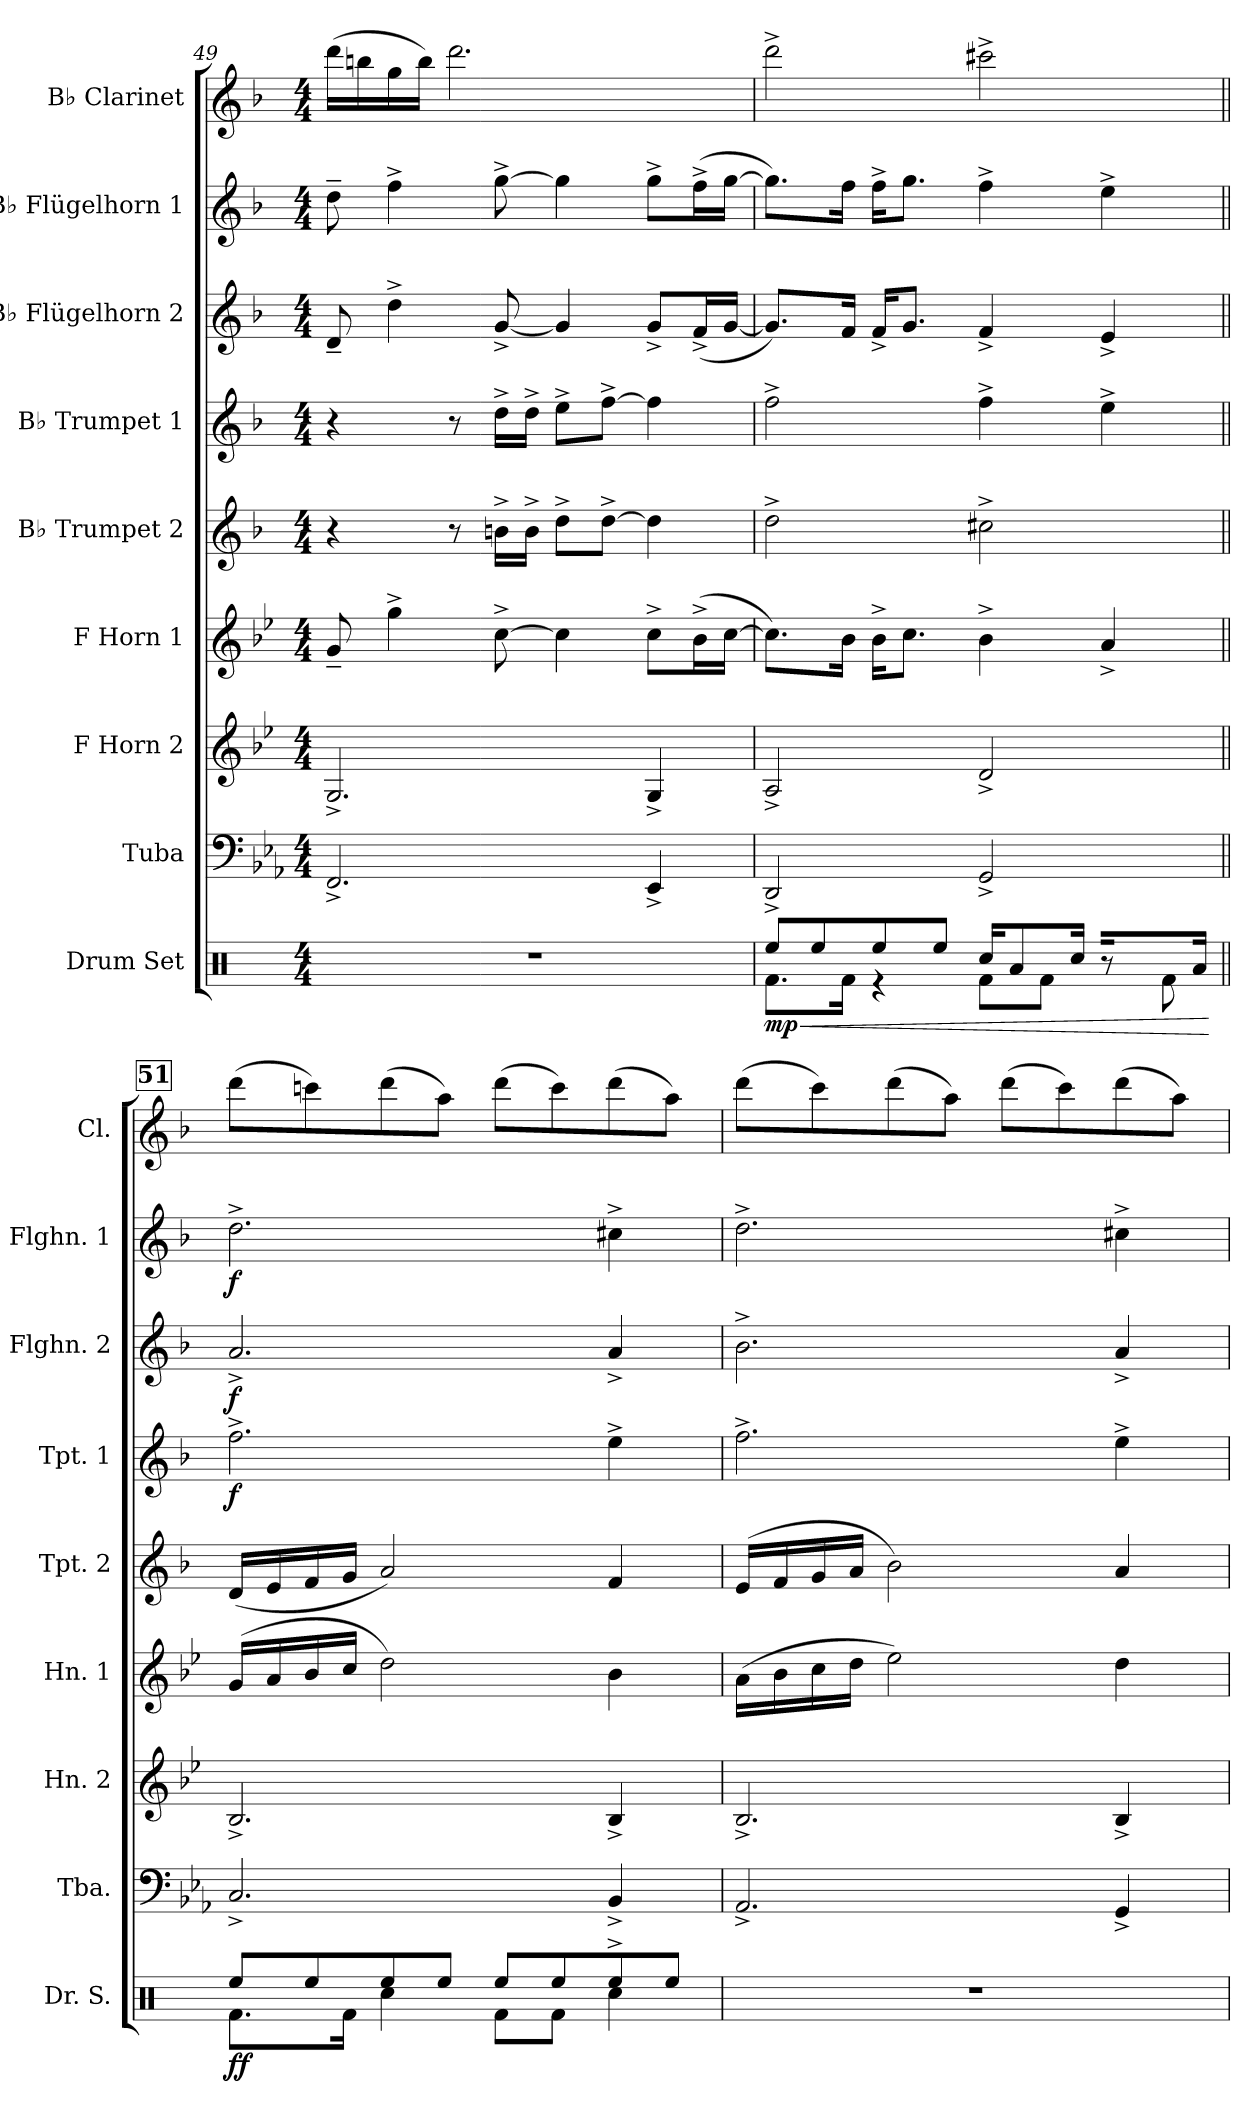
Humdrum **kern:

**kern	**dynam	**kern	**kern	**kern	**kern	**kern	**dynam	**kern	**dynam	**kern	**dynam	**kern
*part9	*part9	*part8	*part7	*part6	*part5	*part4	*part4	*part3	*part3	*part2	*part2	*part1
*staff9	*staff9	*staff8	*staff7	*staff6	*staff5	*staff4	*staff4	*staff3	*staff3	*staff2	*staff2	*staff1
*I"Drum Set	*	*I"Tuba	*I"F Horn 2	*I"F Horn 1	*I"B♭ Trumpet 2	*I"B♭ Trumpet 1	*	*I"B♭ Flügelhorn 2	*	*I"B♭ Flügelhorn 1	*	*I"B♭ Clarinet
*I'Dr. S.	*	*I'Tba.	*I'Hn. 2	*I'Hn. 1	*I'Tpt. 2	*I'Tpt. 1	*	*I'Flghn. 2	*	*I'Flghn. 1	*	*I'Cl.
!!LO:LB:g=z
*clefX	*	*clefF4	*clefG2	*clefG2	*clefG2	*clefG2	*	*clefG2	*	*clefG2	*	*clefG2
*	*	*	*ITrd4c7	*ITrd4c7	*ITrd1c2	*ITrd1c2	*	*ITrd1c2	*	*ITrd1c2	*	*ITrd1c2
*k[]	*	*k[b-e-a-]	*k[b-e-a-]	*k[b-e-a-]	*k[b-e-a-]	*k[b-e-a-]	*	*k[b-e-a-]	*	*k[b-e-a-]	*	*k[b-e-a-]
*M4/4	*	*M4/4	*M4/4	*M4/4	*M4/4	*M4/4	*	*M4/4	*	*M4/4	*	*M4/4
=49	=49	=49	=49	=49	=49	=49	=49	=49	=49	=49	=49	=49
1r	.	2.FF^/	2.C^/	8c~/	4r	4r	.	8c~/	.	8cc~\	.	(16ccc\LL
.	.	.	.	.	.	.	.	.	.	.	.	16aan\
.	.	.	.	4cc^\	.	.	.	4cc^\	.	4ee-^\	.	16ff\
.	.	.	.	.	.	.	.	.	.	.	.	16aa\JJ)
.	.	.	.	.	8r	8r	.	.	.	.	.	2.ccc\
.	.	.	.	[8f^\	16an^\LL	16cc^\LL	.	[8f^/	.	[8ff^\	.	.
.	.	.	.	.	16a^\JJ	16cc^\JJ	.	.	.	.	.	.
.	.	.	.	4f\]	8cc^\L	8dd^\L	.	4f/]	.	4ff\]	.	.
.	.	.	.	.	[8cc^\J	[8ee-^\J	.	.	.	.	.	.
.	.	4EE-^/	4C^/	8f^\L	4cc\]	4ee-\]	.	8f^/L	.	8ff^\L	.	.
.	.	.	.	(16e-^\L	.	.	.	(16e-^/L	.	(16ee-^\L	.	.
.	.	.	.	[16f\JJ	.	.	.	[16f/JJ	.	[16ff\JJ	.	.
=50	=50	=50	=50	=50	=50	=50	=50	=50	=50	=50	=50	=50
!	!LO:HP:b	!	!	!	!	!	!	!	!	!	!	!
*^	*	*	*	*	*	*	*	*	*	*	*	*
!	!	!LO:DY:n=1:b	!	!	!	!	!	!	!	!	!	!	!
8Ree/L	8.Rf\L	< mp	2DD^/	2D^/	8.f\L])	2cc^\	2ee-^\	.	8.f/L])	.	8.ff\L])	.	2ccc^\
8Ree/	.	.	.	.	.	.	.	.	.	.	.	.	.
.	16Rf\Jk	.	.	.	16e-\Jk	.	.	.	16e-/Jk	.	16ee-\Jk	.	.
8Ree/	4r	.	.	.	16e-^\KL	.	.	.	16e-^/KL	.	16ee-^\KL	.	.
.	.	.	.	.	8.f\J	.	.	.	8.f/J	.	8.ff\J	.	.
8Ree/J	.	.	.	.	.	.	.	.	.	.	.	.	.
16Rcc/KL	8Rf\L	.	2GG^/	2G^/	4e-^\	2bn^\	4ee-^\	.	4e-^/	.	4ee-^\	.	2bbn^\
8Ra/	.	.	.	.	.	.	.	.	.	.	.	.	.
.	8Rf\J	.	.	.	.	.	.	.	.	.	.	.	.
16Rcc/Jk	.	.	.	.	.	.	.	.	.	.	.	.	.
16R/KL	8r	.	.	.	4d^/	.	4dd^\	.	4d^/	.	4dd^\	.	.
8R/	.	.	.	.	.	.	.	.	.	.	.	.	.
.	8Rf\	.	.	.	.	.	.	.	.	.	.	.	.
16Ra/Jk	.	.	.	.	.	.	.	.	.	.	.	.	.
*v	*v	*	*	*	*	*	*	*	*	*	*	*	*
.	[	.	.	.	.	.	.	.	.	.	.	.
!!LO:REH:place=s1:a:B:fs=13:t=51
=51||	=51||	=51||	=51||	=51||	=51||	=51||	=51||	=51||	=51||	=51||	=51||	=51||
*^	*	*	*	*	*	*	*	*	*	*	*	*
!	!	!LO:DY:b	!	!	!	!	!	!LO:DY:b	!	!LO:DY:b	!	!LO:DY:b	!
8Ree/L	8.Rf\L	ff	2.C^/	2.E-^/	(16c/LL	(16c/LL	2.ee-^\	f	2.g^/	f	2.cc^\	f	(8ccc\L
.	.	.	.	.	16d/	16d/	.	.	.	.	.	.	.
8Ree/	.	.	.	.	16e-/	16e-/	.	.	.	.	.	.	8bb-X\)
.	16Rf\Jk	.	.	.	16f/JJ	16f/JJ	.	.	.	.	.	.	.
8Ree/	4Rcc\	.	.	.	2g\)	2g/)	.	.	.	.	.	.	(8ccc\
8Ree/J	.	.	.	.	.	.	.	.	.	.	.	.	8gg\J)
8Ree/L	8Rf\L	.	.	.	.	.	.	.	.	.	.	.	(8ccc\L
8Ree/	8Rf\J	.	.	.	.	.	.	.	.	.	.	.	8bb-\)
8Ree^/	4Rcc\	.	4BB-^/	4E-^/	4e-\	4e-/	4dd^\	.	4g^/	.	4bn^\	.	(8ccc\
8Ree/J	.	.	.	.	.	.	.	.	.	.	.	.	8gg\J)
*v	*v	*	*	*	*	*	*	*	*	*	*	*	*
=52	=52	=52	=52	=52	=52	=52	=52	=52	=52	=52	=52	=52
1r	.	2.AA-^/	2.E-^/	(16d\LL	(16d/LL	2.ee-^\	.	2.a-^\	.	2.cc^\	.	(8ccc\L
.	.	.	.	16e-\	16e-/	.	.	.	.	.	.	.
.	.	.	.	16f\	16f/	.	.	.	.	.	.	8bb-\)
.	.	.	.	16g\JJ	16g/JJ	.	.	.	.	.	.	.
.	.	.	.	2a-\)	2a-\)	.	.	.	.	.	.	(8ccc\
.	.	.	.	.	.	.	.	.	.	.	.	8gg\J)
.	.	.	.	.	.	.	.	.	.	.	.	(8ccc\L
.	.	.	.	.	.	.	.	.	.	.	.	8bb-\)
.	.	4GG^/	4E-^/	4g\	4g/	4dd^\	.	4g^/	.	4bn^\	.	(8ccc\
.	.	.	.	.	.	.	.	.	.	.	.	8gg\J)
=	=	=	=	=	=	=	=	=	=	=	=	=
*-	*-	*-	*-	*-	*-	*-	*-	*-	*-	*-	*-	*-
